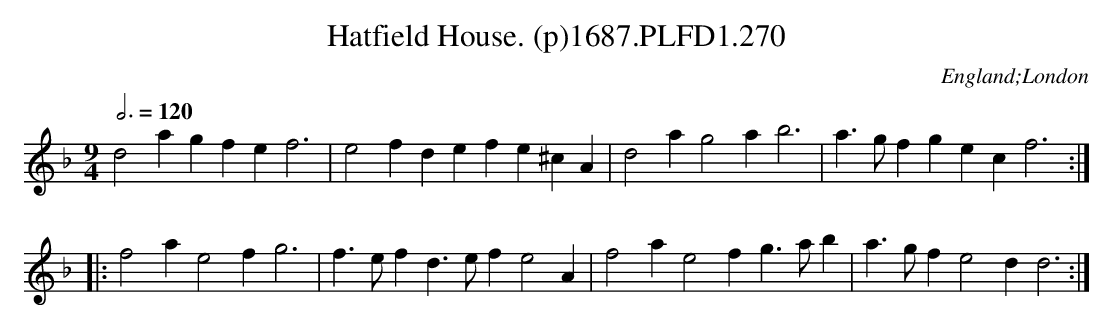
X:1
T:Hatfield House. (p)1687.PLFD1.270
M:9/4
L:1/4
Q:3/4=120
O:England;London
K:F
d2agfef3|e2fdefe^cA|d2ag2ab3|a>gfgecf3:|
|:f2ae2fg3|f>efd>efe2A|f2ae2fg>ab|a>gfe2dd3:|
